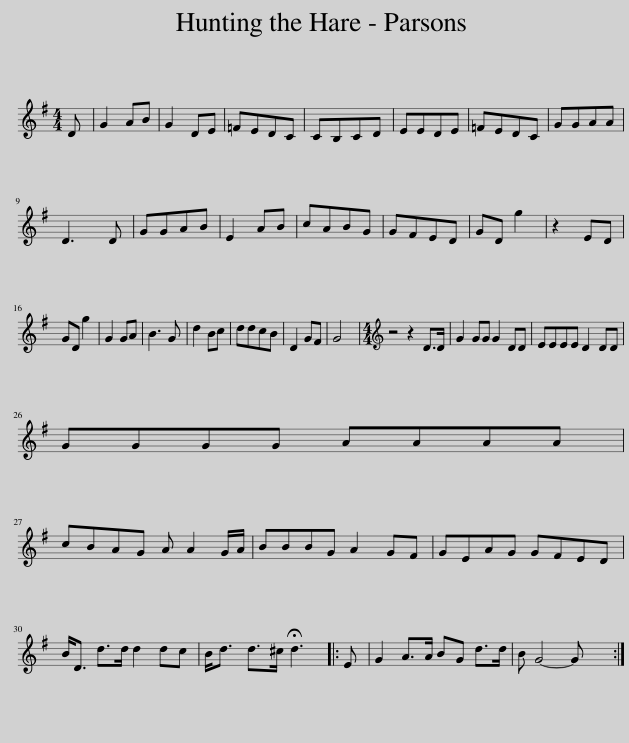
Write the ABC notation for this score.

X:1
L:1/8
M:4/4
I:linebreak $
K:G
V:1 treble
V:1
 D | G2 AB | G2 DE | =FEDC | CB,CD | %5
 EEDE | =FEDC | GGAA |$ D3 D | GGAB | %10
 E2 AB | cABG | GFED | GD g2 | z2 ED |$ %15
 GD g2 | G2 GA | B3 G | d2 Bc | ddcB | %20
 D2 GF | G4 |[M:4/4][K:treble] z4 z2 D>D | G2 GG G2 DD | EEEE D2 DD |$ %25
 GGGG AAAA |$ cBAG A A2 G/A/ | BBBG A2 GF | GEAG GFED |$ B<D d>d d2 dc | %30
 B<d d>^c !fermata!d3 |: E | G2 A>A BG d>d | B G4- G x2 :| %34
